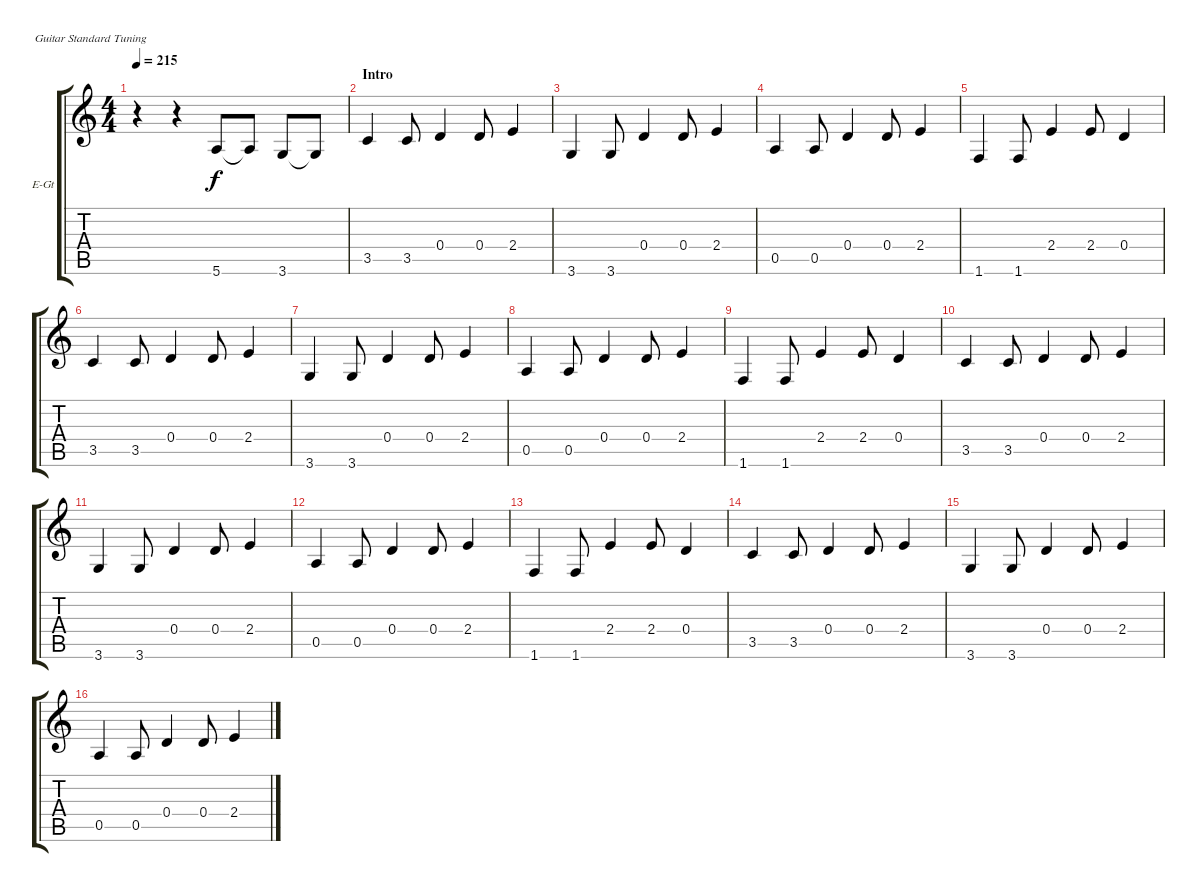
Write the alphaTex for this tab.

\bracketExtendMode groupsimilarinstruments
\firstSystemTrackNameOrientation horizontal
\otherSystemsTrackNameOrientation horizontal
\track ("Electric Guitar 1" "E-Gt") {instrument distortionguitar}
\staff {score tabs}
\tuning (E4 B3 G3 D3 A2 E2)
\ts (4 4)
\tempo 215
\clef g2
\ks c
r.4{dy f instrument distortionguitar} r.4 5.6.8 5.6{t}.8 3.6.8 3.6{t}.8 |
\section ("" "Intro")
3.5.4 3.5.8 0.4.4 0.4.8 2.4.4 |
3.6.4 3.6.8 0.4.4 0.4.8 2.4.4 |
0.5.4 0.5.8 0.4.4 0.4.8 2.4.4 |
1.6.4 1.6.8 2.4.4 2.4.8 0.4.4 |
3.5.4 3.5.8 0.4.4 0.4.8 2.4.4 |
3.6.4 3.6.8 0.4.4 0.4.8 2.4.4 |
0.5.4 0.5.8 0.4.4 0.4.8 2.4.4 |
1.6.4 1.6.8 2.4.4 2.4.8 0.4.4 |
3.5.4 3.5.8 0.4.4 0.4.8 2.4.4 |
3.6.4 3.6.8 0.4.4 0.4.8 2.4.4 |
0.5.4 0.5.8 0.4.4 0.4.8 2.4.4 |
1.6.4 1.6.8 2.4.4 2.4.8 0.4.4 |
3.5.4 3.5.8 0.4.4 0.4.8 2.4.4 |
3.6.4 3.6.8 0.4.4 0.4.8 2.4.4 |
0.5.4 0.5.8 0.4.4 0.4.8 2.4.4
